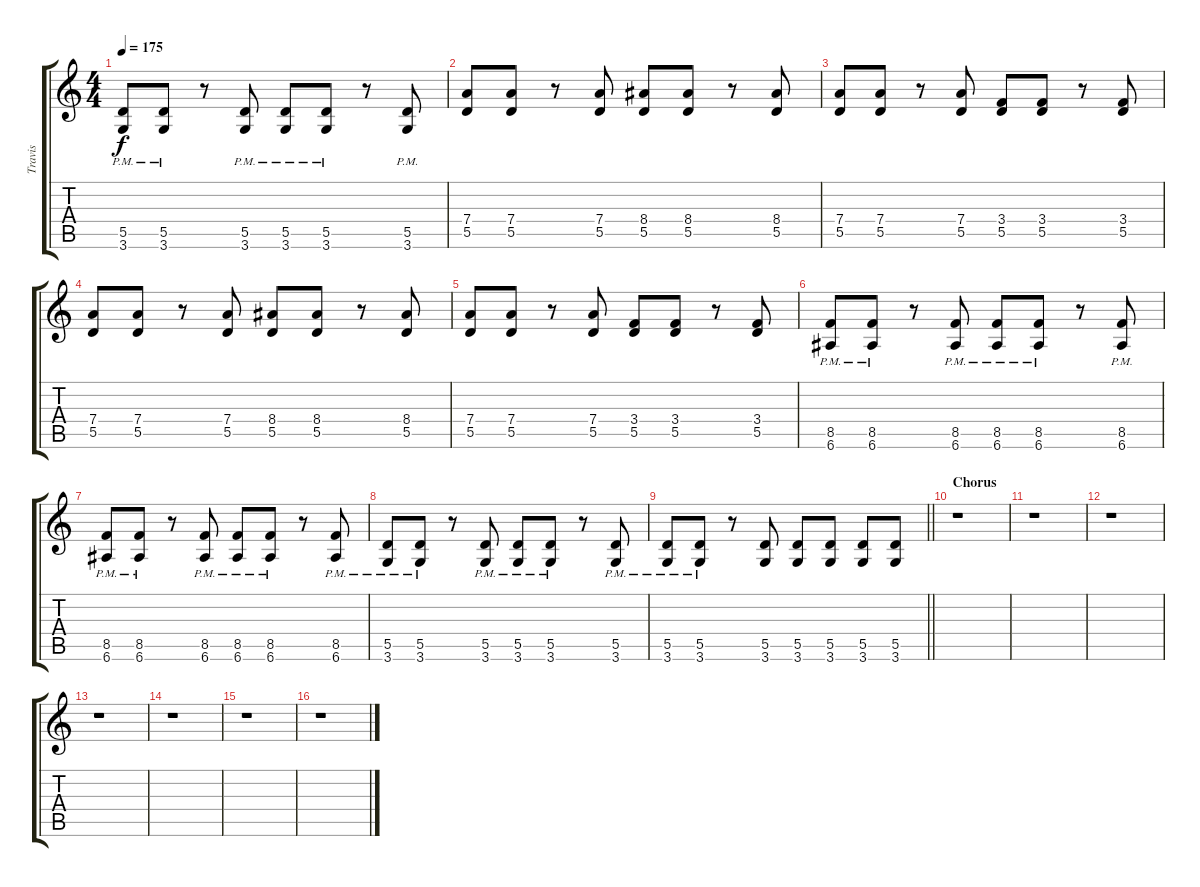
\track ("Travis" "Travis") {instrument overdrivenguitar}
\staff {score tabs}
\tuning (E4 B3 G3 D3 A2 E2) {hide}
\ts (4 4)
\tempo 175
\clef g2
\ks c
(5.5{pm} 3.6{pm}).8{dy f} (5.5{pm} 3.6{pm}).8 r.8 (5.5{pm} 3.6{pm}).8 (5.5{pm} 3.6{pm}).8 (5.5{pm} 3.6{pm}).8 r.8 (5.5{pm} 3.6{pm}).8 |
(7.4 5.5).8 (7.4 5.5).8 r.8 (7.4 5.5).8 (8.4 5.5).8 (8.4 5.5).8 r.8 (8.4 5.5).8 |
(7.4 5.5).8 (7.4 5.5).8 r.8 (7.4 5.5).8 (3.4 5.5).8 (3.4 5.5).8 r.8 (3.4 5.5).8 |
(7.4 5.5).8 (7.4 5.5).8 r.8 (7.4 5.5).8 (8.4 5.5).8 (8.4 5.5).8 r.8 (8.4 5.5).8 |
(7.4 5.5).8 (7.4 5.5).8 r.8 (7.4 5.5).8 (3.4 5.5).8 (3.4 5.5).8 r.8 (3.4 5.5).8 |
(8.5{pm} 6.6{pm}).8 (8.5{pm} 6.6{pm}).8 r.8 (8.5{pm} 6.6{pm}).8 (8.5{pm} 6.6{pm}).8 (8.5{pm} 6.6{pm}).8 r.8 (8.5{pm} 6.6{pm}).8 |
(8.5{pm} 6.6{pm}).8 (8.5{pm} 6.6{pm}).8 r.8 (8.5{pm} 6.6{pm}).8 (8.5{pm} 6.6{pm}).8 (8.5{pm} 6.6{pm}).8 r.8 (8.5{pm} 6.6{pm}).8 |
(5.5{pm} 3.6{pm}).8 (5.5{pm} 3.6{pm}).8 r.8 (5.5{pm} 3.6{pm}).8 (5.5{pm} 3.6{pm}).8 (5.5{pm} 3.6{pm}).8 r.8 (5.5{pm} 3.6{pm}).8 |
\barLineRight lightlight
(5.5{pm} 3.6{pm}).8 (5.5{pm} 3.6{pm}).8 r.8 (5.5 3.6).8 (5.5 3.6).8 (5.5 3.6).8 (5.5 3.6).8 (5.5 3.6).8 |
\section ("" "Chorus")
r.1 |
r.1 |
r.1 |
r.1 |
r.1 |
r.1 |
r.1
